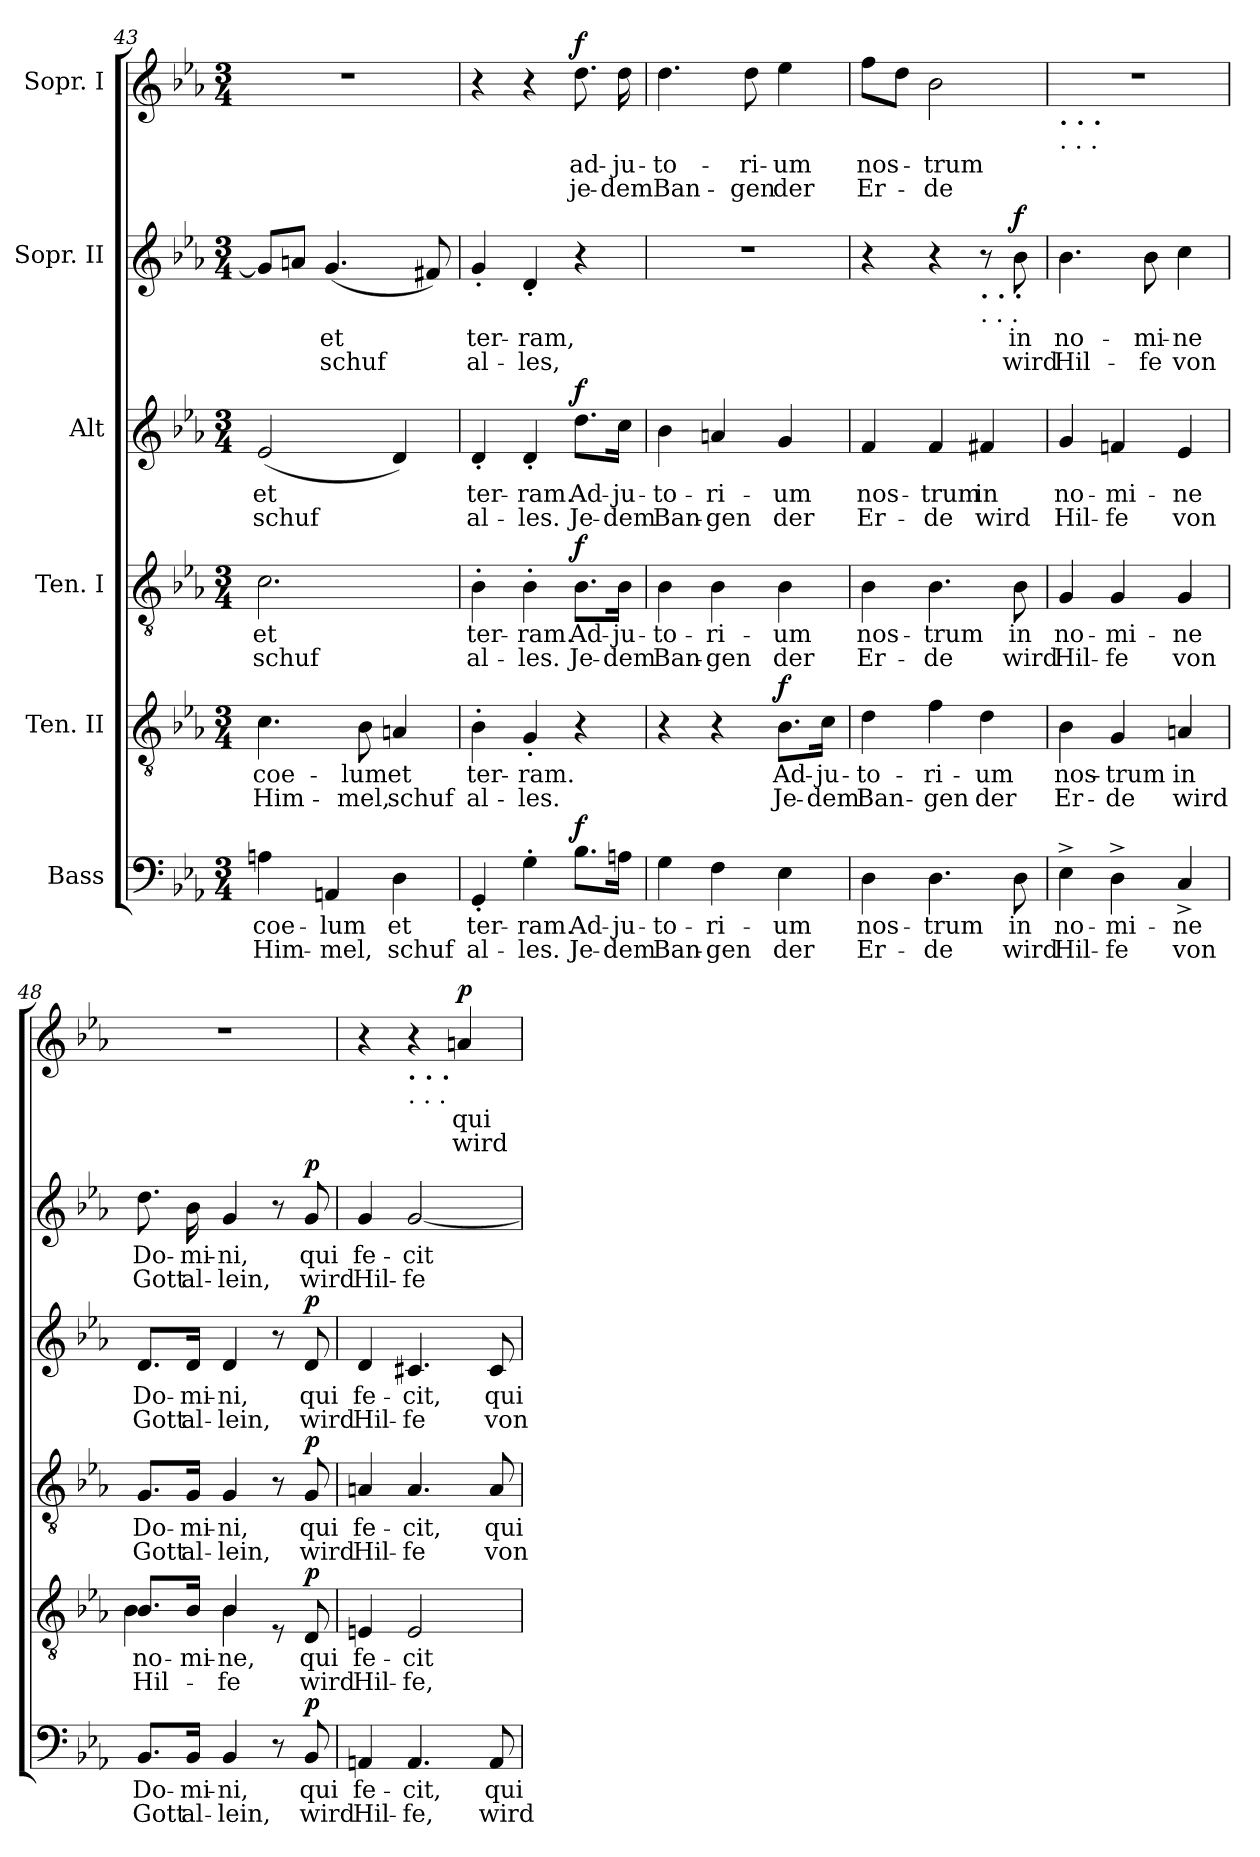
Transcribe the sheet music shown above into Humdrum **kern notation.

**kern	**text	**text	**dynam	**kern	**text	**text	**dynam	**kern	**text	**text	**dynam	**kern	**text	**text	**dynam	**kern	**text	**text	**dynam	**kern	**text	**text	**dynam
*part6	*part6	*part6	*part6	*part5	*part5	*part5	*part5	*part4	*part4	*part4	*part4	*part3	*part3	*part3	*part3	*part2	*part2	*part2	*part2	*part1	*part1	*part1	*part1
*staff6	*staff6	*staff6	*staff6	*staff5	*staff5	*staff5	*staff5	*staff4	*staff4	*staff4	*staff4	*staff3	*staff3	*staff3	*staff3	*staff2	*staff2	*staff2	*staff2	*staff1	*staff1	*staff1	*staff1
*I"Bass	*	*	*	*I"Ten. II	*	*	*	*I"Ten. I	*	*	*	*I"Alt	*	*	*	*I"Sopr. II	*	*	*	*I"Sopr. I	*	*	*
*clefF4	*	*	*	*clefGv2	*	*	*	*clefGv2	*	*	*	*clefG2	*	*	*	*clefG2	*	*	*	*clefG2	*	*	*
*k[b-e-a-]	*	*	*	*k[b-e-a-]	*	*	*	*k[b-e-a-]	*	*	*	*k[b-e-a-]	*	*	*	*k[b-e-a-]	*	*	*	*k[b-e-a-]	*	*	*
*E-:	*	*	*	*E-:	*	*	*	*E-:	*	*	*	*E-:	*	*	*	*E-:	*	*	*	*E-:	*	*	*
*M3/4	*	*	*	*M3/4	*	*	*	*M3/4	*	*	*	*M3/4	*	*	*	*M3/4	*	*	*	*M3/4	*	*	*
=43	=43	=43	=43	=43	=43	=43	=43	=43	=43	=43	=43	=43	=43	=43	=43	=43	=43	=43	=43	=43	=43	=43	=43
4An\	coe-	Him-	.	4.c\	coe-	Him-	.	2.c\	et	schuf	.	(>2e-/	et	schuf	.	8g/L]	.	.	.	2.r	.	.	.
.	.	.	.	.	.	.	.	.	.	.	.	.	.	.	.	8an/J	.	.	.	.	.	.	.
4AAn/	-lum	-mel,	.	.	.	.	.	.	.	.	.	.	.	.	.	(4.g/	et	schuf	.	.	.	.	.
.	.	.	.	8B-\	-lum	-mel,	.	.	.	.	.	.	.	.	.	.	.	.	.	.	.	.	.
4D\	et	schuf	.	4An/	et	schuf	.	.	.	.	.	4d/)	.	.	.	.	.	.	.	.	.	.	.
.	.	.	.	.	.	.	.	.	.	.	.	.	.	.	.	8f#X/)	.	.	.	.	.	.	.
=44	=44	=44	=44	=44	=44	=44	=44	=44	=44	=44	=44	=44	=44	=44	=44	=44	=44	=44	=44	=44	=44	=44	=44
4GG'/	ter-	al-	.	4B-'\	ter-	al-	.	4B-'\	ter-	al-	.	4d'/	ter-	al-	.	4g'/	ter-	al-	.	4r	.	.	.
4G'\	-ram.	-les.	.	4G'/	-ram.	-les.	.	4B-'\	-ram.	-les.	.	4d'/	-ram.	-les.	.	4d'/	-ram,	-les,	.	4r	.	.	.
!	!	!	!LO:DY:a	!	!	!	!	!	!	!	!LO:DY:a	!	!	!	!LO:DY:a	!	!	!	!	!	!	!	!LO:DY:a
8.B-\L	Ad-	Je-	f	4r	.	.	.	8.B-\L	Ad-	Je-	f	8.dd\L	Ad-	Je-	f	4r	.	.	.	8.dd\	ad-	je-	f
16An\Jk	-ju-	-dem	.	.	.	.	.	16B-\Jk	-ju-	-dem	.	16cc\Jk	-ju-	-dem	.	.	.	.	.	16dd\	-ju-	-dem	.
!!LO:PB:g=z
=45	=45	=45	=45	=45	=45	=45	=45	=45	=45	=45	=45	=45	=45	=45	=45	=45	=45	=45	=45	=45	=45	=45	=45
4G\	-to-	Ban-	.	4r	.	.	.	4B-\	-to-	Ban-	.	4b-\	-to-	Ban-	.	2.r	.	.	.	4.dd\	-to-	Ban-	.
4F\	-ri-	-gen	.	4r	.	.	.	4B-\	-ri-	-gen	.	4an/	-ri-	-gen	.	.	.	.	.	.	.	.	.
.	.	.	.	.	.	.	.	.	.	.	.	.	.	.	.	.	.	.	.	8dd\	-ri-	-gen	.
!	!	!	!	!	!	!	!LO:DY:a	!	!	!	!	!	!	!	!	!	!	!	!	!	!	!	!
4E-\	-um	der	.	8.B-\L	Ad-	Je-	f	4B-\	-um	der	.	4g/	-um	der	.	.	.	.	.	4ee-\	-um	der	.
.	.	.	.	16c\Jk	-ju-	-dem	.	.	.	.	.	.	.	.	.	.	.	.	.	.	.	.	.
=46	=46	=46	=46	=46	=46	=46	=46	=46	=46	=46	=46	=46	=46	=46	=46	=46	=46	=46	=46	=46	=46	=46	=46
4D\	nos-	Er-	.	4d\	-to-	Ban-	.	4B-\	nos-	Er-	.	4f/	nos-	Er-	.	4r	.	.	.	8ff\L	nos-	Er-	.
.	.	.	.	.	.	.	.	.	.	.	.	.	.	.	.	.	.	.	.	8dd\J	.	.	.
4.D\	-trum	-de	.	4f\	-ri-	-gen	.	4.B-\	-trum	-de	.	4f/	-trum	-de	.	4r	.	.	.	2b-\	-trum	-de	.
!	!	!	!	!	!	!	!	!	!	!	!	!	!	!	!	!LO:TX:b:B:t=. . .	!	!	!	!	!	!	!
!	!	!	!	!	!	!	!	!	!	!	!	!	!	!	!	!LO:TX:b:t=. . .	!	!	!	!	!	!	!
.	.	.	.	4d\	-um	der	.	.	.	.	.	4f#X/	in	wird	.	8r	.	.	.	.	.	.	.
!	!	!	!	!	!	!	!	!	!	!	!	!	!	!	!	!	!	!	!LO:DY:a	!	!	!	!
8D\	in	wird	.	.	.	.	.	8B-\	in	wird	.	.	.	.	.	8b-\	in	wird	f	.	.	.	.
=47	=47	=47	=47	=47	=47	=47	=47	=47	=47	=47	=47	=47	=47	=47	=47	=47	=47	=47	=47	=47	=47	=47	=47
!	!	!	!	!	!	!	!	!	!	!	!	!	!	!	!	!	!	!	!	!LO:TX:b:B:t=. . .	!	!	!
!	!	!	!	!	!	!	!	!	!	!	!	!	!	!	!	!	!	!	!	!LO:TX:b:t=. . .	!	!	!
4E-^\	no-	Hil-	.	4B-\	nos-	Er-	.	4G/	no-	Hil-	.	4g/	no-	Hil-	.	4.b-\	no-	Hil-	.	2.r	.	.	.
4D^\	-mi-	-fe	.	4G/	-trum	-de	.	4G/	-mi-	-fe	.	4fn/	-mi-	-fe	.	.	.	.	.	.	.	.	.
.	.	.	.	.	.	.	.	.	.	.	.	.	.	.	.	8b-\	-mi-	-fe	.	.	.	.	.
4C^/	-ne	von	.	4An/	in	wird	.	4G/	-ne	von	.	4e-/	-ne	von	.	4cc\	-ne	von	.	.	.	.	.
=48	=48	=48	=48	=48	=48	=48	=48	=48	=48	=48	=48	=48	=48	=48	=48	=48	=48	=48	=48	=48	=48	=48	=48
*	*	*	*	*^	*	*	*	*	*	*	*	*	*	*	*	*	*	*	*	*	*	*	*
8.BB-/L	Do-	Gott	.	8.B-/L	4B-\	no-	Hil-	.	8.G/L	Do-	Gott	.	8.d/L	Do-	Gott	.	8.dd\	Do-	Gott	.	2.r	.	.	.
16BB-/Jk	-mi-	al-	.	16B-/Jk	.	-mi-	.	.	16G/Jk	-mi-	al-	.	16d/Jk	-mi-	al-	.	16b-\	-mi-	al-	.	.	.	.	.
4BB-/	-ni,	-lein,	.	4B-/	4B-\	-ne,	-fe	.	4G/	-ni,	-lein,	.	4d/	-ni,	-lein,	.	4g/	-ni,	-lein,	.	.	.	.	.
8r	.	.	.	8rE	4ryy	.	.	.	8r	.	.	.	8r	.	.	.	8r	.	.	.	.	.	.	.
!	!	!	!LO:DY:a	!	!	!	!	!LO:DY:a	!	!	!	!LO:DY:a	!	!	!	!LO:DY:a	!	!	!	!LO:DY:a	!	!	!	!
8BB-/	qui	wird	p	8D/	.	qui	wird	p	8G/	qui	wird	p	8d/	qui	wird	p	8g/	qui	wird	p	.	.	.	.
*	*	*	*	*v	*v	*	*	*	*	*	*	*	*	*	*	*	*	*	*	*	*	*	*	*
!!LO:LB:g=z
=49	=49	=49	=49	=49	=49	=49	=49	=49	=49	=49	=49	=49	=49	=49	=49	=49	=49	=49	=49	=49	=49	=49	=49
4AAn/	fe-	Hil-	.	4En/	fe-	Hil-	.	4An/	fe-	Hil-	.	4d/	fe-	Hil-	.	4g/	fe-	Hil-	.	4r	.	.	.
!	!	!	!	!	!	!	!	!	!	!	!	!	!	!	!	!	!	!	!	!LO:TX:b:B:t=. . .	!	!	!
!	!	!	!	!	!	!	!	!	!	!	!	!	!	!	!	!	!	!	!	!LO:TX:b:t=. . .	!	!	!
4.AA/	-cit,	-fe,	.	2E/	-cit	-fe,	.	4.A/	-cit,	-fe	.	4.c#X/	-cit,	-fe	.	[2g/	-cit	-fe	.	4r	.	.	.
!	!	!	!	!	!	!	!	!	!	!	!	!	!	!	!	!	!	!	!	!	!	!	!LO:DY:a
.	.	.	.	.	.	.	.	.	.	.	.	.	.	.	.	.	.	.	.	4an/	qui	wird	p
8AA/	qui	wird	.	.	.	.	.	8A/	qui	von	.	8c#/	qui	von	.	.	.	.	.	.	.	.	.
=	=	=	=	=	=	=	=	=	=	=	=	=	=	=	=	=	=	=	=	=	=	=	=
*-	*-	*-	*-	*-	*-	*-	*-	*-	*-	*-	*-	*-	*-	*-	*-	*-	*-	*-	*-	*-	*-	*-	*-
